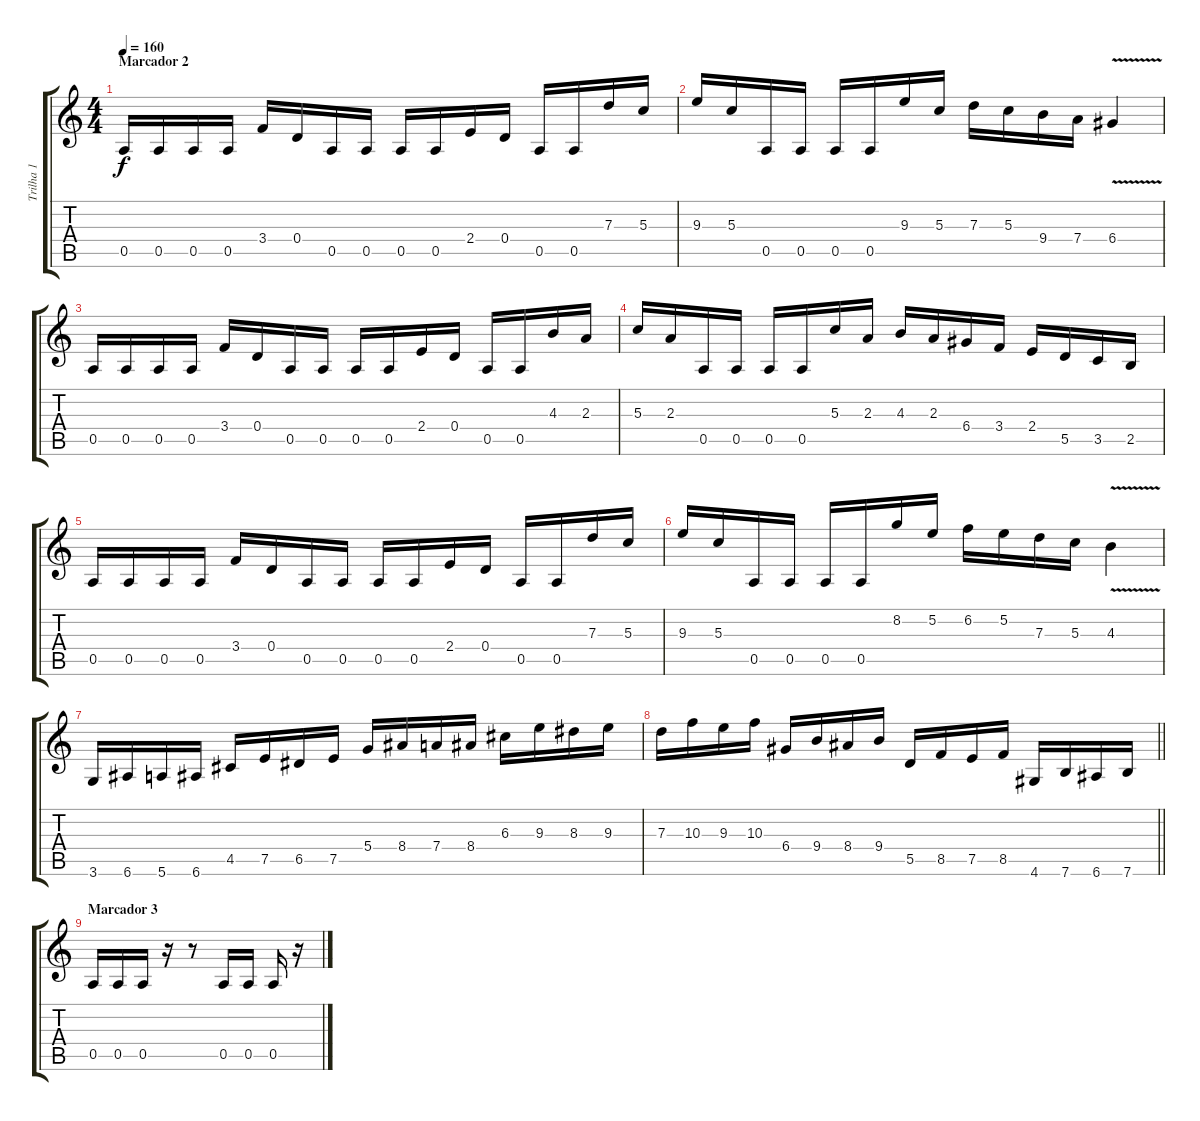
\track ("Trilha 1" "Trilha 1") {instrument distortionguitar}
\staff {score tabs}
\tuning (E4 B3 G3 D3 A2 E2) {hide}
\ts (4 4)
\section ("" "Marcador 2")
\tempo 160
\clef g2
\ks c
0.5.16{dy f} 0.5.16 0.5.16 0.5.16 3.4.16 0.4.16 0.5.16 0.5.16 0.5.16 0.5.16 2.4.16 0.4.16 0.5.16 0.5.16 7.3.16 5.3.16 |
9.3.16 5.3.16 0.5.16 0.5.16 0.5.16 0.5.16 9.3.16 5.3.16 7.3.16 5.3.16 9.4.16 7.4.16 6.4{v}.4 |
0.5.16 0.5.16 0.5.16 0.5.16 3.4.16 0.4.16 0.5.16 0.5.16 0.5.16 0.5.16 2.4.16 0.4.16 0.5.16 0.5.16 4.3.16 2.3.16 |
5.3.16 2.3.16 0.5.16 0.5.16 0.5.16 0.5.16 5.3.16 2.3.16 4.3.16 2.3.16 6.4.16 3.4.16 2.4.16 5.5.16 3.5.16 2.5.16 |
0.5.16 0.5.16 0.5.16 0.5.16 3.4.16 0.4.16 0.5.16 0.5.16 0.5.16 0.5.16 2.4.16 0.4.16 0.5.16 0.5.16 7.3.16 5.3.16 |
9.3.16 5.3.16 0.5.16 0.5.16 0.5.16 0.5.16 8.2.16 5.2.16 6.2.16 5.2.16 7.3.16 5.3.16 4.3{v}.4 |
3.6.16 6.6.16 5.6.16 6.6.16 4.5.16 7.5.16 6.5.16 7.5.16 5.4.16 8.4.16 7.4.16 8.4.16 6.3.16 9.3.16 8.3.16 9.3.16 |
\barLineRight lightlight
7.3.16 10.3.16 9.3.16 10.3.16 6.4.16 9.4.16 8.4.16 9.4.16 5.5.16 8.5.16 7.5.16 8.5.16 4.6.16 7.6.16 6.6.16 7.6.16 |
\section ("" "Marcador 3")
0.5.16 0.5.16 0.5.16 r.16 r.8 0.5.16 0.5.16 0.5.16 r.16
